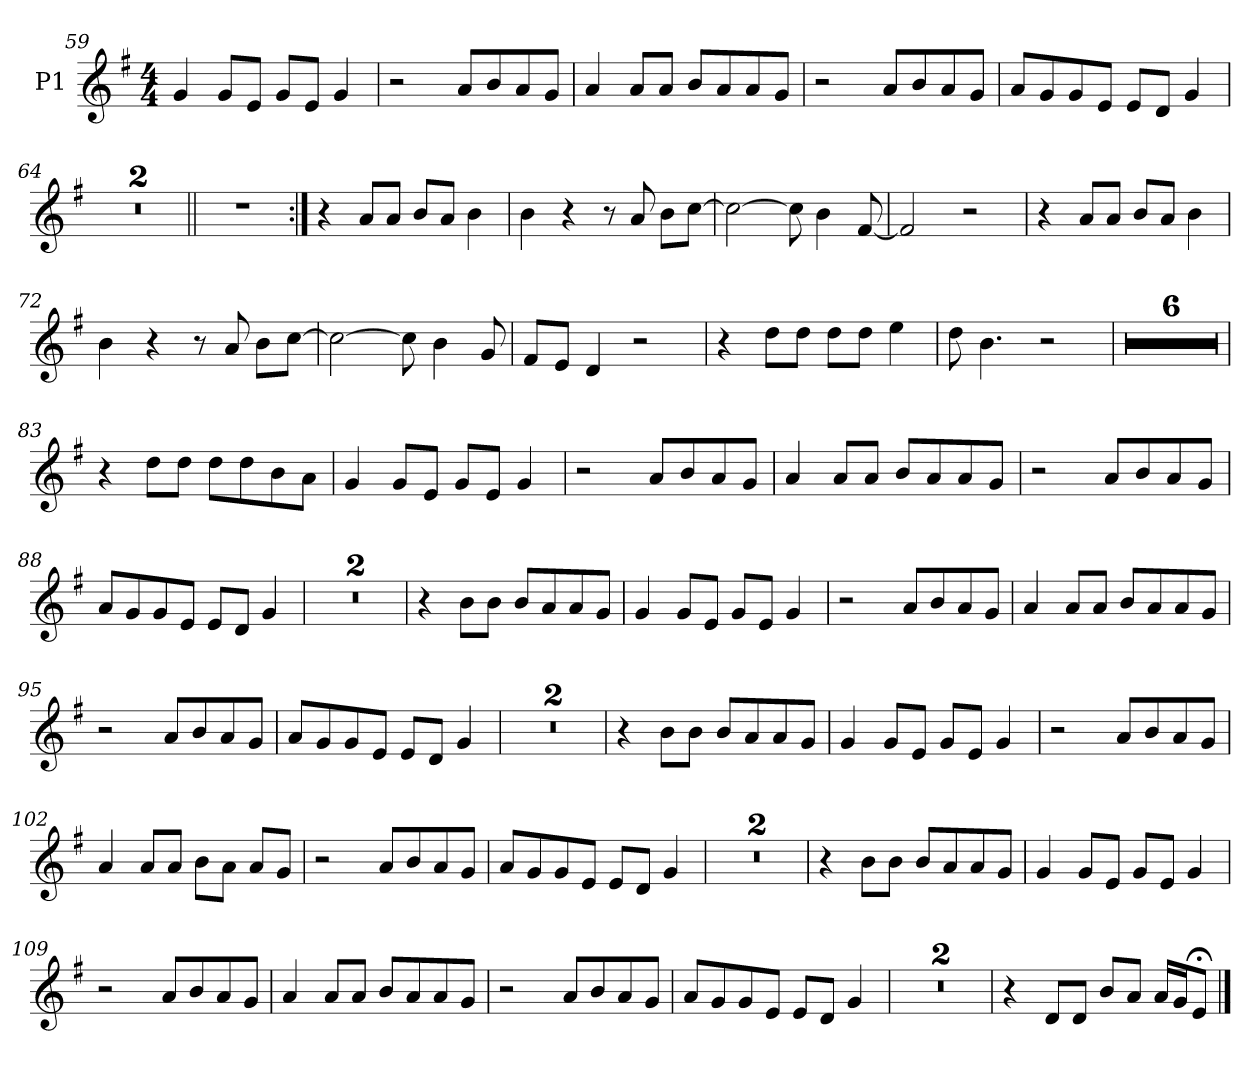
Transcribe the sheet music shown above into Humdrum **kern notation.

**kern
*part1
*staff1
*I"P1
*clefG2
*k[f#]
*G:
*M4/4
=59
4g/
8g/L
8e/J
8g/L
8e/J
4g/
!!LO:PB:g=z
=60
2r
8a/L
8b/
8a/
8g/J
=61
4a/
8a/L
8a/J
8b/L
8a/
8a/
8g/J
=62
2r
8a/L
8b/
8a/
8g/J
=63
8a/L
8g/
8g/
8e/J
8e/L
8d/J
4g/
=64
1r
=65
1r
!!LO:LB:g=z
=66||
1r
=67:|!
4r
8a/L
8a/J
8b/L
8a/J
4b\
=68
4b\
4r
8r
8a/
8b\L
[>8cc\J
=69
2cc\_
8cc\]
4b\
[<8f#/
=70
2f#/]
2r
=71
4r
8a/L
8a/J
8b/L
8a/J
4b\
!!LO:LB:g=z
=72
4b\
4r
8r
8a/
8b\L
[>8cc\J
=73
2cc\_
8cc\]
4b\
8g/
=74
8f#/L
8e/J
4d/
2r
=75
4r
8dd\L
8dd\J
8dd\L
8dd\J
4ee\
=76
8dd\
4.b\
2r
=77
1r
!!LO:LB:g=z
=78
1r
=79
1r
=80
1r
=81
1r
=82
1r
=83
4r
8dd\L
8dd\J
8dd\L
8dd\
8b\
8a\J
=84
4g/
8g/L
8e/J
8g/L
8e/J
4g/
!!LO:LB:g=z
=85
2r
8a/L
8b/
8a/
8g/J
=86
4a/
8a/L
8a/J
8b/L
8a/
8a/
8g/J
=87
2r
8a/L
8b/
8a/
8g/J
=88
8a/L
8g/
8g/
8e/J
8e/L
8d/J
4g/
=89
1r
=90
1r
!!LO:LB:g=z
=91
4r
8b\L
8b\J
8b/L
8a/
8a/
8g/J
=92
4g/
8g/L
8e/J
8g/L
8e/J
4g/
=93
2r
8a/L
8b/
8a/
8g/J
=94
4a/
8a/L
8a/J
8b/L
8a/
8a/
8g/J
=95
2r
8a/L
8b/
8a/
8g/J
!!LO:LB:g=z
=96
8a/L
8g/
8g/
8e/J
8e/L
8d/J
4g/
=97
1r
=98
1r
=99
4r
8b\L
8b\J
8b/L
8a/
8a/
8g/J
=100
4g/
8g/L
8e/J
8g/L
8e/J
4g/
=101
2r
8a/L
8b/
8a/
8g/J
!!LO:LB:g=z
=102
4a/
8a/L
8a/J
8b\L
8a\J
8a/L
8g/J
=103
2r
8a/L
8b/
8a/
8g/J
=104
8a/L
8g/
8g/
8e/J
8e/L
8d/J
4g/
=105
1r
=106
1r
=107
4r
8b\L
8b\J
8b/L
8a/
8a/
8g/J
!!LO:LB:g=z
=108
4g/
8g/L
8e/J
8g/L
8e/J
4g/
=109
2r
8a/L
8b/
8a/
8g/J
=110
4a/
8a/L
8a/J
8b/L
8a/
8a/
8g/J
=111
2r
8a/L
8b/
8a/
8g/J
!!LO:LB:g=z
=112
8a/L
8g/
8g/
8e/J
8e/L
8d/J
4g/
=113
1r
=114
1r
=115
4r
8d/L
8d/J
8b/L
8a/J
16a/LL
16g/J
8e;</J
==
*-
